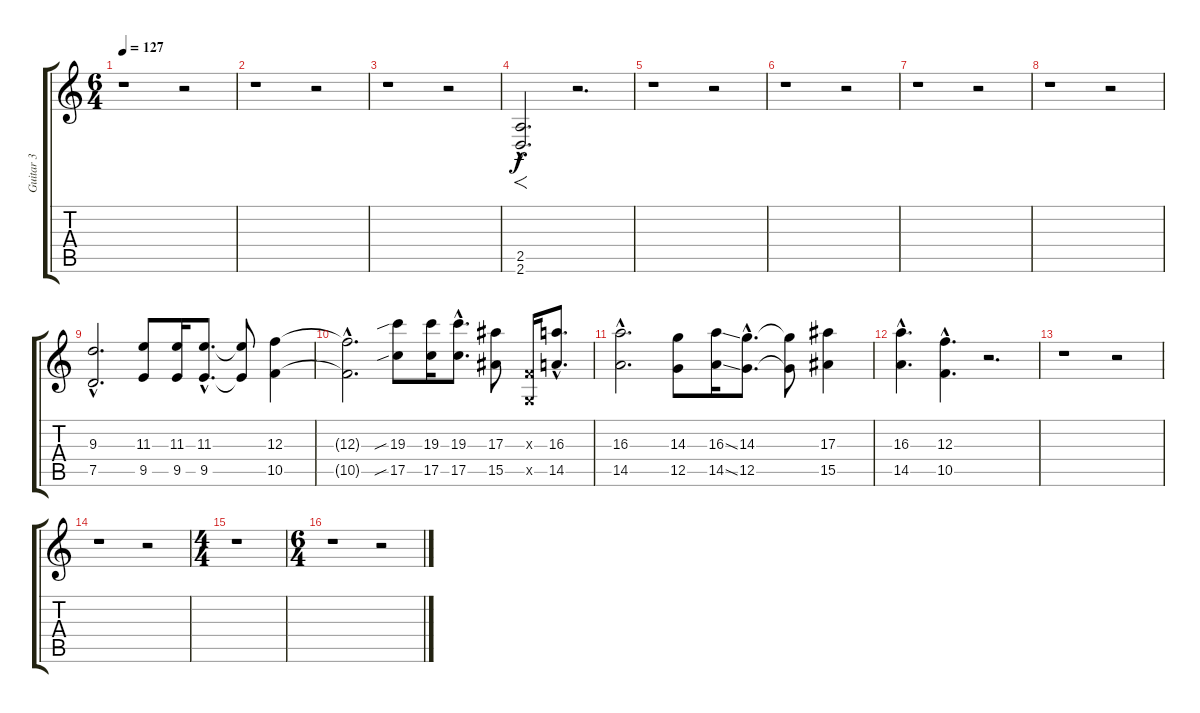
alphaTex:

\track ("Guitar 3" "Guitar 3") {instrument distortionguitar}
\staff {score tabs}
\tuning (D4 A3 F3 C3 G2 C2) {hide}
\ts (6 4)
\tempo 127
\clef g2
\ks c
r.1{dy f instrument distortionguitar} r.2 |
r.1 r.2 |
r.1 r.2 |
(2.5{hac} 2.6{hac}).2{f d} r.2{d} |
\section ("" "")
r.1 r.2 |
r.1 r.2 |
r.1 r.2 |
r.1 r.2 |
(9.3{hac} 7.5{hac}).2{d} (11.3 9.5).8 (11.3 9.5).16 (11.3{hac} 9.5{hac}).8{d} (11.3{t} 9.5{t}).8 (12.3 10.5).4 |
(12.3{hac t} 10.5{hac t}).2{d} (19.3{sib} 17.5{sib}).8 (19.3 17.5).16 (19.3{hac} 17.5{hac}).8{d} (17.3 15.5).8 (0.3{x} 0.5{x}).16 (16.3{hac} 14.5{hac}).8{d} |
(16.3{hac} 14.5{hac}).2{d} (14.3 12.5).8 (16.3{ss} 14.5{ss}).16 (14.3{hac} 12.5{hac}).8{d} (14.3{t} 12.5{t}).8 (17.3 15.5).4 |
(16.3{hac} 14.5{hac}).4{d} (12.3{hac} 10.5{hac}).4{d} r.2{d} |
\section ("" "")
r.1 r.2 |
r.1 r.2 |
\ts (4 4)
r.1 |
\ts (6 4)
r.1 r.2
